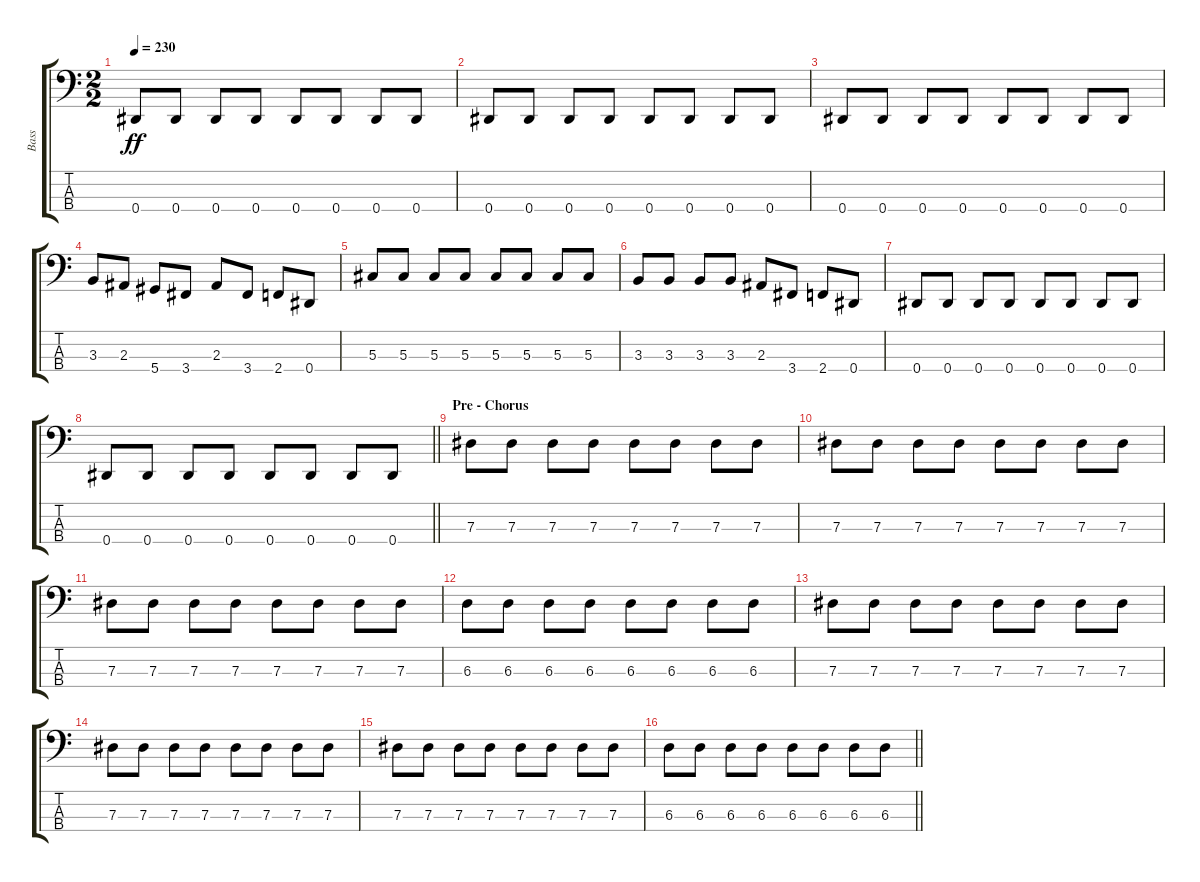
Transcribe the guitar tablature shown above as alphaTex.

\track ("Bass" "Bass") {instrument electricbasspick}
\staff {score tabs}
\tuning (Gb2 Db2 Ab1 Eb1) {hide}
\ts (2 2)
\tempo 230
\clef f4
\ks c
0.4.8{dy ff} 0.4.8 0.4.8 0.4.8 0.4.8 0.4.8 0.4.8 0.4.8 |
0.4.8 0.4.8 0.4.8 0.4.8 0.4.8 0.4.8 0.4.8 0.4.8 |
0.4.8 0.4.8 0.4.8 0.4.8 0.4.8 0.4.8 0.4.8 0.4.8 |
3.3.8 2.3.8 5.4.8 3.4.8 2.3.8 3.4.8 2.4.8 0.4.8 |
5.3.8 5.3.8 5.3.8 5.3.8 5.3.8 5.3.8 5.3.8 5.3.8 |
3.3.8 3.3.8 3.3.8 3.3.8 2.3.8 3.4.8 2.4.8 0.4.8 |
0.4.8 0.4.8 0.4.8 0.4.8 0.4.8 0.4.8 0.4.8 0.4.8 |
\barLineRight lightlight
0.4.8 0.4.8 0.4.8 0.4.8 0.4.8 0.4.8 0.4.8 0.4.8 |
\section ("" "Pre - Chorus")
7.3.8 7.3.8 7.3.8 7.3.8 7.3.8 7.3.8 7.3.8 7.3.8 |
7.3.8 7.3.8 7.3.8 7.3.8 7.3.8 7.3.8 7.3.8 7.3.8 |
7.3.8 7.3.8 7.3.8 7.3.8 7.3.8 7.3.8 7.3.8 7.3.8 |
6.3.8 6.3.8 6.3.8 6.3.8 6.3.8 6.3.8 6.3.8 6.3.8 |
7.3.8 7.3.8 7.3.8 7.3.8 7.3.8 7.3.8 7.3.8 7.3.8 |
7.3.8 7.3.8 7.3.8 7.3.8 7.3.8 7.3.8 7.3.8 7.3.8 |
7.3.8 7.3.8 7.3.8 7.3.8 7.3.8 7.3.8 7.3.8 7.3.8 |
\barLineRight lightlight
6.3.8 6.3.8 6.3.8 6.3.8 6.3.8 6.3.8 6.3.8 6.3.8
